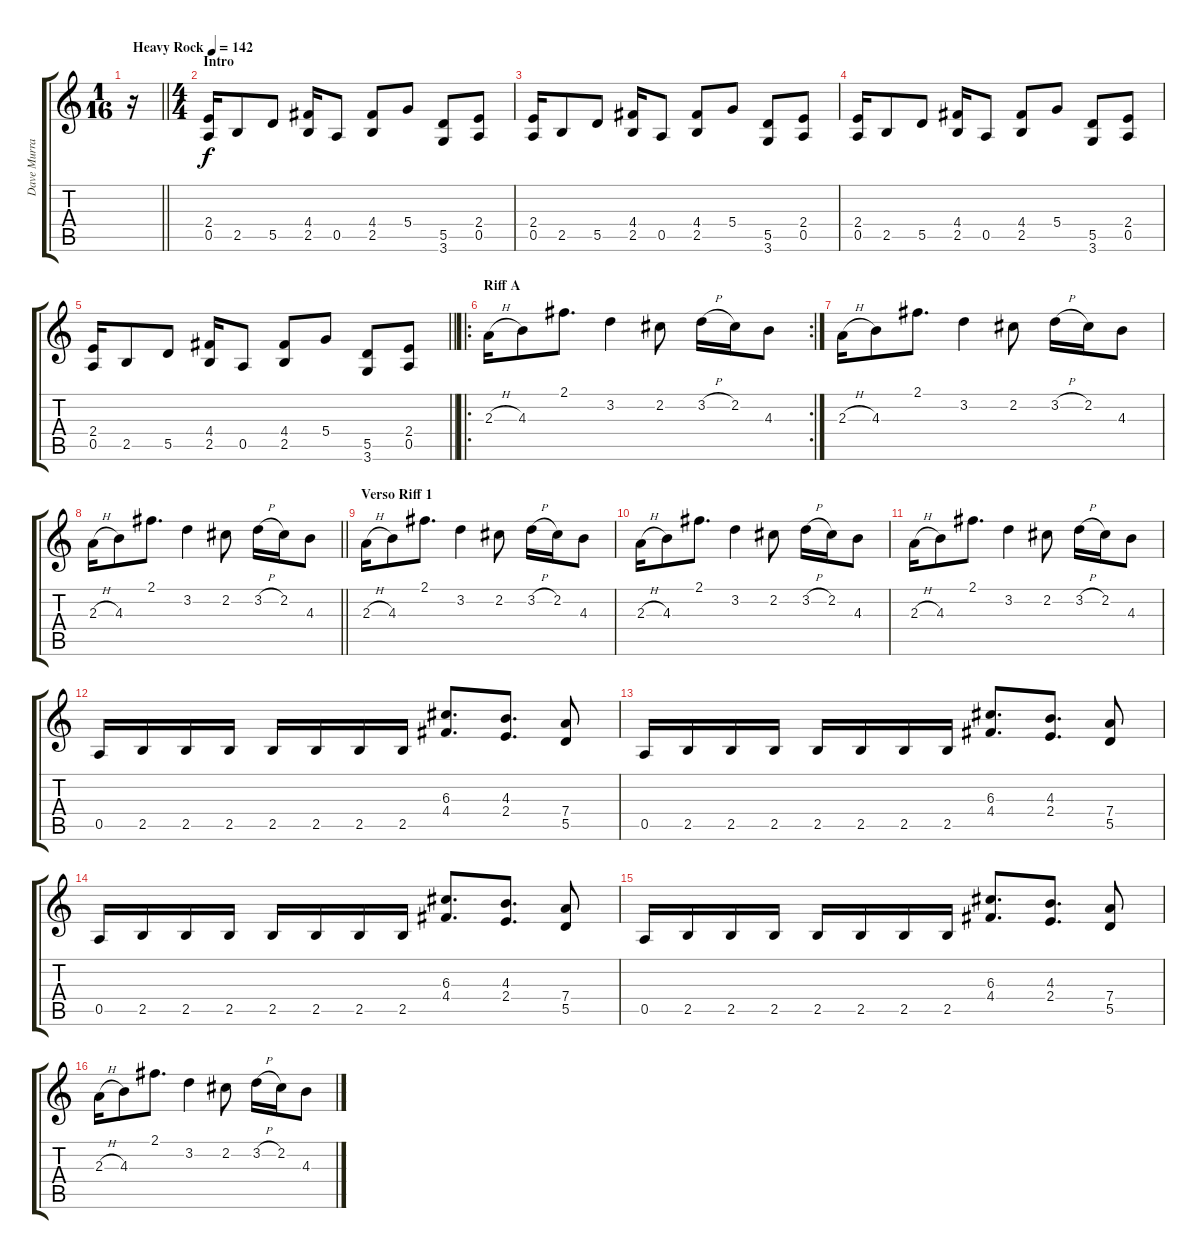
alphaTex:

\track ("Dave Murray" "Dave Murra") {instrument distortionguitar}
\staff {score tabs}
\tuning (E4 B3 G3 D3 A2 E2) {hide}
\ts (1 16)
\tempo (142 "Heavy Rock")
\clef g2
\barLineRight lightlight
\ks c
r.16{dy f instrument distortionguitar} |
\ts (4 4)
\section ("" "Intro")
(2.4 0.5).16 2.5.8 5.5.8 (4.4 2.5).16 0.5.8 (4.4 2.5).8 5.4.8 (5.5 3.6).8 (2.4 0.5).8 |
(2.4 0.5).16 2.5.8 5.5.8 (4.4 2.5).16 0.5.8 (4.4 2.5).8 5.4.8 (5.5 3.6).8 (2.4 0.5).8 |
(2.4 0.5).16 2.5.8 5.5.8 (4.4 2.5).16 0.5.8 (4.4 2.5).8 5.4.8 (5.5 3.6).8 (2.4 0.5).8 |
\barLineRight lightlight
(2.4 0.5).16 2.5.8 5.5.8 (4.4 2.5).16 0.5.8 (4.4 2.5).8 5.4.8 (5.5 3.6).8 (2.4 0.5).8 |
\ro
\rc 2
\section ("" "Riff A")
2.3{h}.16 4.3.8 2.1.8{d} 3.2.4 2.2.8 3.2{h}.16 2.2.16 4.3.8 |
2.3{h}.16 4.3.8 2.1.8{d} 3.2.4 2.2.8 3.2{h}.16 2.2.16 4.3.8 |
\barLineRight lightlight
2.3{h}.16 4.3.8 2.1.8{d} 3.2.4 2.2.8 3.2{h}.16 2.2.16 4.3.8 |
\section ("" "Verso Riff 1")
2.3{h}.16 4.3.8 2.1.8{d} 3.2.4 2.2.8 3.2{h}.16 2.2.16 4.3.8 |
2.3{h}.16 4.3.8 2.1.8{d} 3.2.4 2.2.8 3.2{h}.16 2.2.16 4.3.8 |
2.3{h}.16 4.3.8 2.1.8{d} 3.2.4 2.2.8 3.2{h}.16 2.2.16 4.3.8 |
0.5.16 2.5.16 2.5.16 2.5.16 2.5.16 2.5.16 2.5.16 2.5.16 (6.3 4.4).8{d} (4.3 2.4).8{d} (7.4 5.5).8 |
0.5.16 2.5.16 2.5.16 2.5.16 2.5.16 2.5.16 2.5.16 2.5.16 (6.3 4.4).8{d} (4.3 2.4).8{d} (7.4 5.5).8 |
0.5.16 2.5.16 2.5.16 2.5.16 2.5.16 2.5.16 2.5.16 2.5.16 (6.3 4.4).8{d} (4.3 2.4).8{d} (7.4 5.5).8 |
0.5.16 2.5.16 2.5.16 2.5.16 2.5.16 2.5.16 2.5.16 2.5.16 (6.3 4.4).8{d} (4.3 2.4).8{d} (7.4 5.5).8 |
2.3{h}.16 4.3.8 2.1.8{d} 3.2.4 2.2.8 3.2{h}.16 2.2.16 4.3.8
